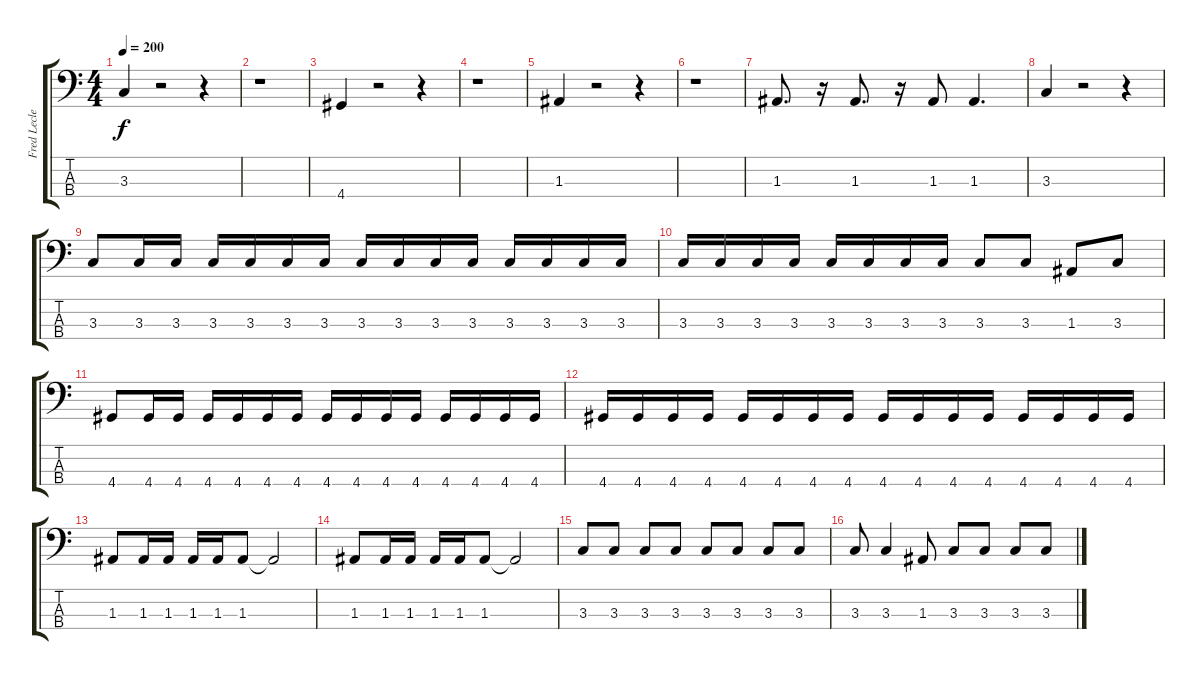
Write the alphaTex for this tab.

\track ("Fred Leclercq" "Fred Lecle") {instrument electricbassfinger}
\staff {score tabs}
\tuning (G2 D2 A1 E1) {hide}
\ts (4 4)
\tempo 200
\clef f4
\ks aminor
3.3.4{dy f} r.2 r.4 |
r.1 |
4.4.4 r.2 r.4 |
r.1 |
1.3.4 r.2 r.4 |
r.1 |
1.3.8{d} r.16 1.3.8{d} r.16 1.3.8 1.3.4{d} |
3.3.4 r.2 r.4 |
3.3.8 3.3.16 3.3.16 3.3.16 3.3.16 3.3.16 3.3.16 3.3.16 3.3.16 3.3.16 3.3.16 3.3.16 3.3.16 3.3.16 3.3.16 |
3.3.16 3.3.16 3.3.16 3.3.16 3.3.16 3.3.16 3.3.16 3.3.16 3.3.8 3.3.8 1.3.8 3.3.8 |
4.4.8 4.4.16 4.4.16 4.4.16 4.4.16 4.4.16 4.4.16 4.4.16 4.4.16 4.4.16 4.4.16 4.4.16 4.4.16 4.4.16 4.4.16 |
4.4.16 4.4.16 4.4.16 4.4.16 4.4.16 4.4.16 4.4.16 4.4.16 4.4.16 4.4.16 4.4.16 4.4.16 4.4.16 4.4.16 4.4.16 4.4.16 |
1.3.8 1.3.16 1.3.16 1.3.16 1.3.16 1.3.8 1.3{t}.2 |
1.3.8 1.3.16 1.3.16 1.3.16 1.3.16 1.3.8 1.3{t}.2 |
3.3.8 3.3.8 3.3.8 3.3.8 3.3.8 3.3.8 3.3.8 3.3.8 |
3.3.8 3.3.4 1.3.8 3.3.8 3.3.8 3.3.8 3.3.8
